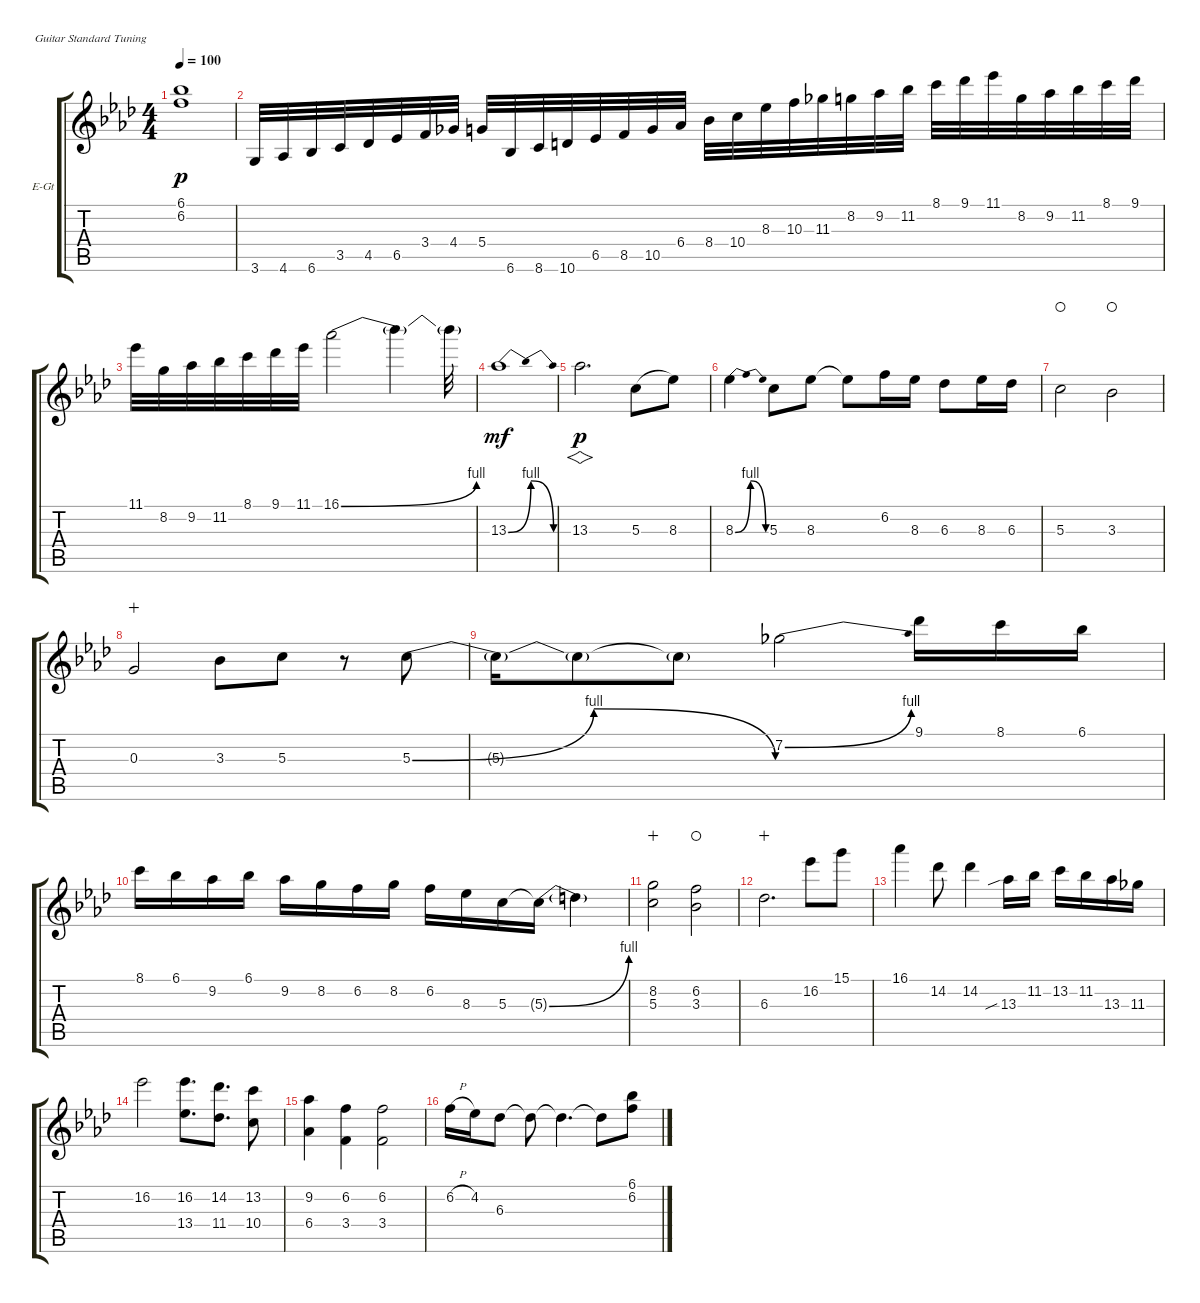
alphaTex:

\defaultSystemsLayout 4
\bracketExtendMode groupsimilarinstruments
\firstSystemTrackNameOrientation horizontal
\otherSystemsTrackNameOrientation horizontal
\track ("Electric Guitar" "E-Gt") {multiBarRest instrument distortionguitar}
\staff {score tabs}
\tuning (E4 B3 G3 D3 A2 E2)
\ts (4 4)
\tempo 100
\clef g2
\ks fminor
(6.1 6.2).1{dy p} |
3.6.32 4.6.32 6.6.32 3.5.32 4.5.32 6.5.32 3.4.32 4.4.32 5.4.32 6.6.32 8.6.32 10.6.32 6.5.32 8.5.32 10.5.32 6.4.32 8.4.32 10.4.32 8.3.32 10.3.32 11.3.32 8.2.32 9.2.32 11.2.32 8.1.32 9.1.32 11.1.32 8.2.32 9.2.32 11.2.32 8.1.32 9.1.32 |
11.1.32 8.2.32 9.2.32 11.2.32 8.1.32 9.1.32 11.1.32 16.1{be (bend 0 0 15 4)}.2 16.1{t}.4 16.1{t}.32 |
13.3{be (bendrelease 0 0 10.2 4 20.4 4 52.8 0)}.1{dy mf} |
13.3.2{vs d dy p} 5.3.8{legatoorigin} 8.3.8 |
8.3{be (bendrelease 0 0 10.2 4 20.4 4 38.4 0)}.4 5.3.8 8.3.8 8.3{t}.8 6.2.16 8.3.16 6.3.8 8.3.16 6.3.16 |
5.3.2{waho} 3.3.2{waho} |
0.3.2{wahc} 3.3.8 5.3.8 r.8 5.3{be (bendrelease 0 0 10.2 4 20.4 4 30 0)}.8 |
5.3{t}.16 5.3{t}.8 5.3{t}.8 7.2{be (bend 0 0 15 4)}.2 9.1.16 8.1.16 6.1.16 |
8.1.16 6.1.16 9.2.16 6.1.16 9.2.16 8.2.16 6.2.16 8.2.16 6.2.16 8.3.16 5.3.16 5.3{be (bend 0 0 15 4) t}.16 5.3{t}.4 |
(8.2 5.3).2{wahc} (3.3 6.2).2{waho} |
6.3.2{d wahc} 16.2.8 15.1.8 |
16.1.4 14.2.8 14.2.4 13.3{sib}.16 11.2.16 13.2.16 11.2.16 13.3.16 11.3.16 |
16.2.2 (16.2 13.4).8{d} (14.2 11.4).8{d} (13.2 10.4).8 |
(6.4 9.2).4 (3.4 6.2).4 (3.4 6.2).2 |
6.2{h}.16 4.2.16 6.3.8 6.3{t}.8 6.3{t}.4{d} 6.3{t}.8 (6.2 6.1).8
